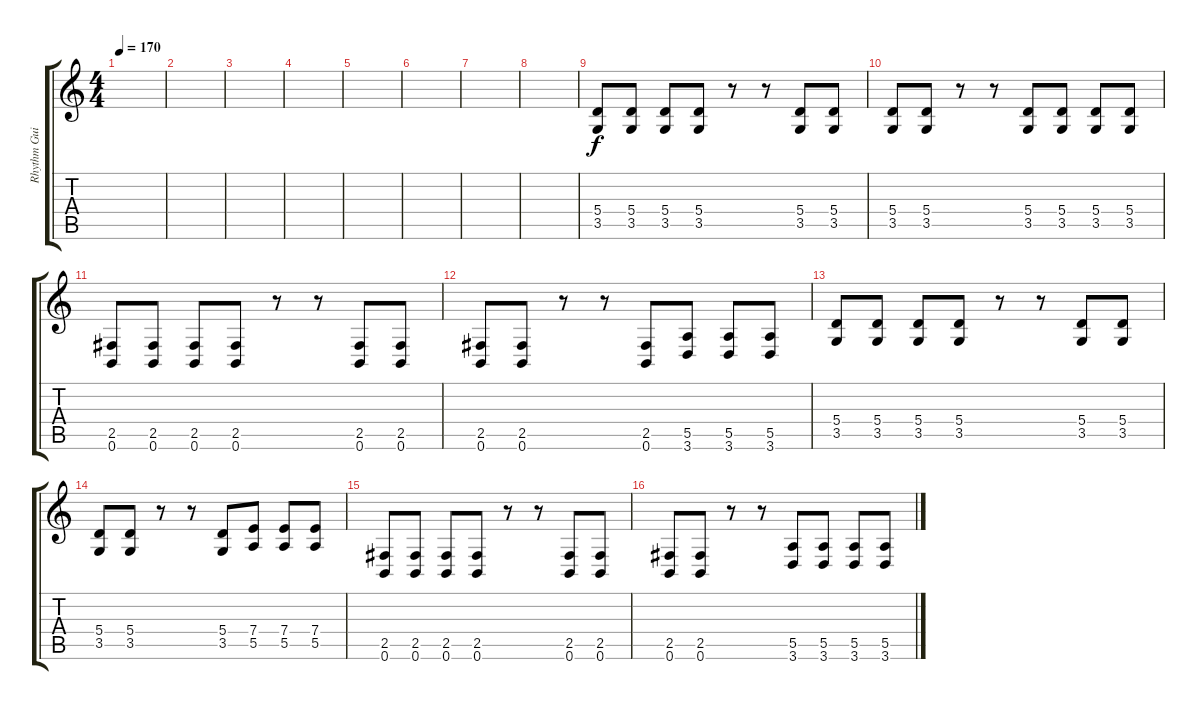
\track ("Rhythm Guitar" "Rhythm Gui") {instrument distortionguitar}
\staff {score tabs}
\tuning (B3 Gb3 D3 A2 E2 B1) {hide}
\ts (4 4)
\tempo 170
\clef g2
\ks c
|
|
|
|
|
|
|
|
(5.4 3.5).8{dy f} (5.4 3.5).8 (5.4 3.5).8 (5.4 3.5).8 r.8 r.8 (5.4 3.5).8 (5.4 3.5).8 |
(5.4 3.5).8 (5.4 3.5).8 r.8 r.8 (5.4 3.5).8 (5.4 3.5).8 (5.4 3.5).8 (5.4 3.5).8 |
(2.5 0.6).8 (2.5 0.6).8 (2.5 0.6).8 (2.5 0.6).8 r.8 r.8 (2.5 0.6).8 (2.5 0.6).8 |
(2.5 0.6).8 (2.5 0.6).8 r.8 r.8 (2.5 0.6).8 (5.5 3.6).8 (5.5 3.6).8 (5.5 3.6).8 |
(5.4 3.5).8 (5.4 3.5).8 (5.4 3.5).8 (5.4 3.5).8 r.8 r.8 (5.4 3.5).8 (5.4 3.5).8 |
(5.4 3.5).8 (5.4 3.5).8 r.8 r.8 (5.4 3.5).8 (7.4 5.5).8 (7.4 5.5).8 (7.4 5.5).8 |
(2.5 0.6).8 (2.5 0.6).8 (2.5 0.6).8 (2.5 0.6).8 r.8 r.8 (2.5 0.6).8 (2.5 0.6).8 |
(2.5 0.6).8 (2.5 0.6).8 r.8 r.8 (5.5 3.6).8 (5.5 3.6).8 (5.5 3.6).8 (5.5 3.6).8
